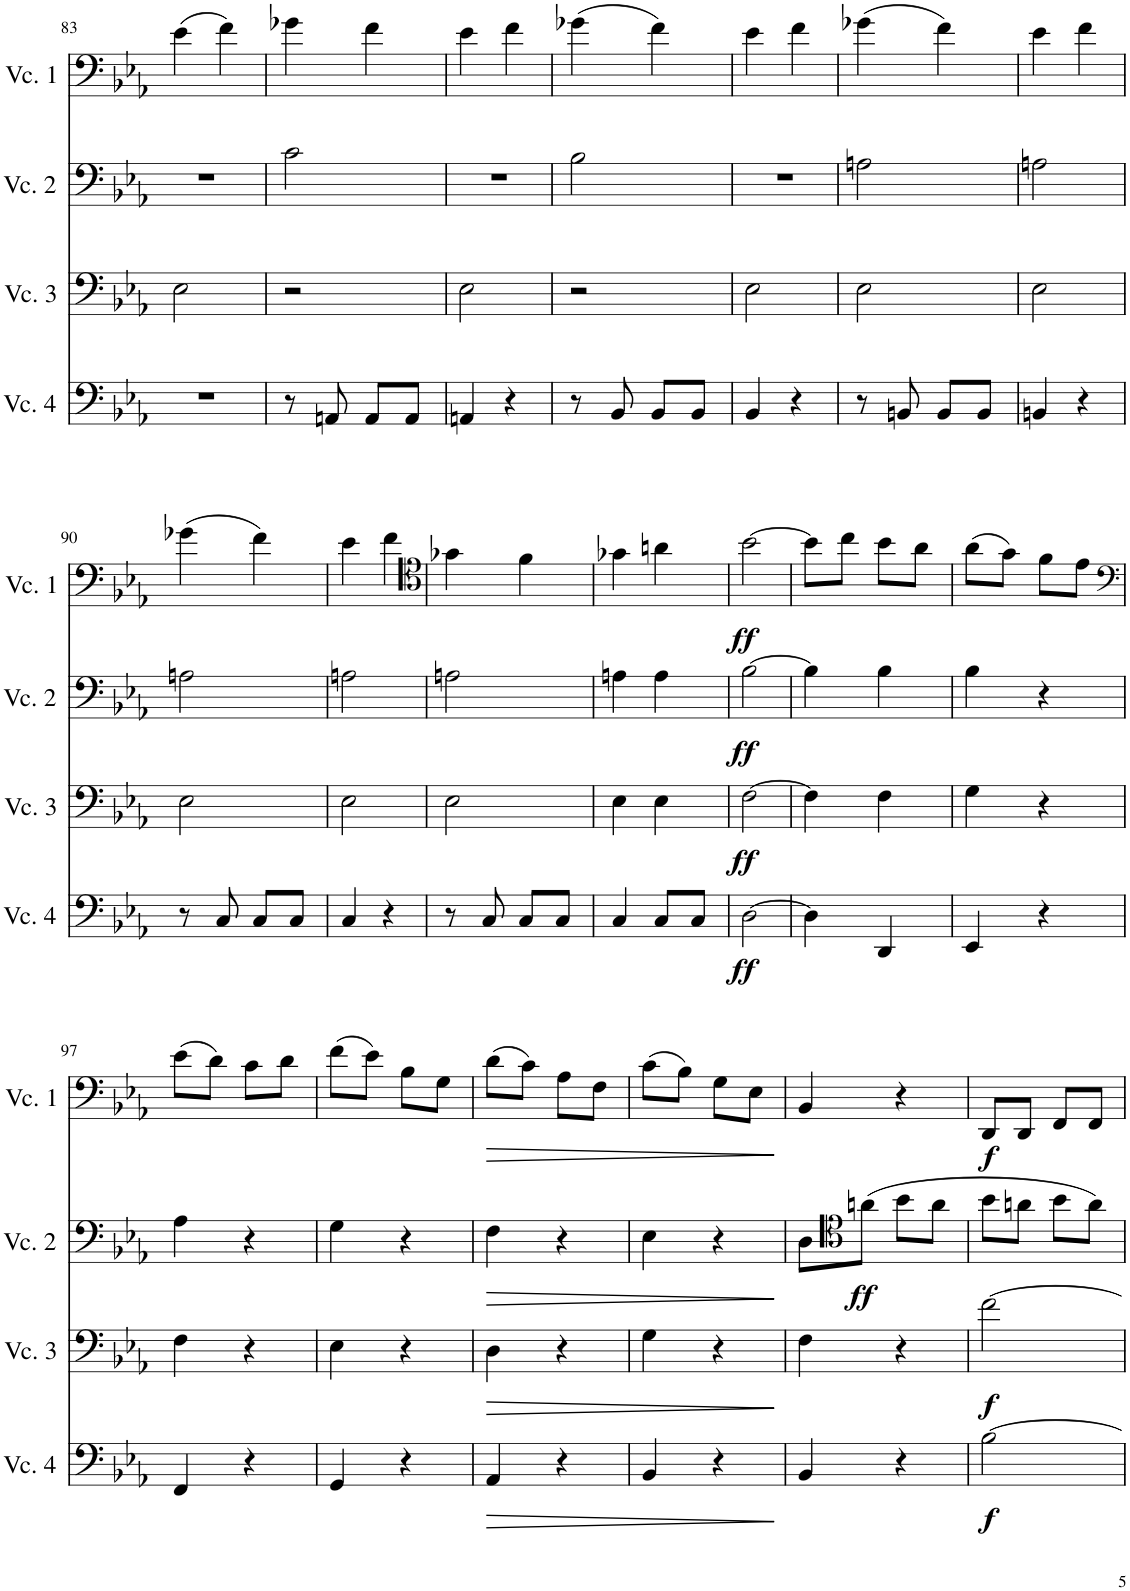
**kern	**dynam	**kern	**dynam	**kern	**dynam	**kern	**dynam
*part4	*part4	*part3	*part3	*part2	*part2	*part1	*part1
*staff4	*staff4	*staff3	*staff3	*staff2	*staff2	*staff1	*staff1
*I"Cello 4	*	*I"Cello 3	*	*I"Cello 2	*	*I"Cello 1	*
!!LO:PB:g=z
*clefF4	*	*clefF4	*	*clefF4	*	*clefF4	*
*k[b-e-a-]	*	*k[b-e-a-]	*	*k[b-e-a-]	*	*k[b-e-a-]	*
*M2/4	*	*M2/4	*	*M2/4	*	*M2/4	*
=83	=83	=83	=83	=83	=83	=83	=83
2r	.	2E-\	.	2r	.	(4e-\	.
.	.	.	.	.	.	4f\)	.
=84	=84	=84	=84	=84	=84	=84	=84
8r	.	2r	.	2c\	.	4g-X\	.
8AAn/	.	.	.	.	.	.	.
8AA/L	.	.	.	.	.	4f\	.
8AA/J	.	.	.	.	.	.	.
=85	=85	=85	=85	=85	=85	=85	=85
4AAn/	.	2E-\	.	2r	.	4e-\	.
4r	.	.	.	.	.	4f\	.
=86	=86	=86	=86	=86	=86	=86	=86
8r	.	2r	.	2B-\	.	(4g-X\	.
8BB-/	.	.	.	.	.	.	.
8BB-/L	.	.	.	.	.	4f\)	.
8BB-/J	.	.	.	.	.	.	.
=87	=87	=87	=87	=87	=87	=87	=87
4BB-/	.	2E-\	.	2r	.	4e-\	.
4r	.	.	.	.	.	4f\	.
=88	=88	=88	=88	=88	=88	=88	=88
8r	.	2E-\	.	2An\	.	(4g-X\	.
8BBn/	.	.	.	.	.	.	.
8BB/L	.	.	.	.	.	4f\)	.
8BB/J	.	.	.	.	.	.	.
=89	=89	=89	=89	=89	=89	=89	=89
4BBn/	.	2E-\	.	2An\	.	4e-\	.
4r	.	.	.	.	.	4f\	.
!!LO:LB:g=z
=90	=90	=90	=90	=90	=90	=90	=90
8r	.	2E-\	.	2An\	.	(4g-X\	.
8C/	.	.	.	.	.	.	.
8C/L	.	.	.	.	.	4f\)	.
8C/J	.	.	.	.	.	.	.
=91	=91	=91	=91	=91	=91	=91	=91
4C/	.	2E-\	.	2An\	.	4e-\	.
4r	.	.	.	.	.	4f\	.
=92	=92	=92	=92	=92	=92	=92	=92
*	*	*	*	*	*	*clefC4	*
8r	.	2E-\	.	2An\	.	4g-X\	.
8C/	.	.	.	.	.	.	.
8C/L	.	.	.	.	.	4f\	.
8C/J	.	.	.	.	.	.	.
=93	=93	=93	=93	=93	=93	=93	=93
4C/	.	4E-\	.	4An\	.	4g-X\	.
8C/L	.	4E-\	.	4A\	.	4an\	.
8C/J	.	.	.	.	.	.	.
=94	=94	=94	=94	=94	=94	=94	=94
!	!LO:DY:b	!	!LO:DY:b	!	!LO:DY:b	!	!LO:DY:b
[2D\	ff	[2F\	ff	[2B-\	ff	[2b-\	ff
=95	=95	=95	=95	=95	=95	=95	=95
4D\]	.	4F\]	.	4B-\]	.	8b-\L]	.
.	.	.	.	.	.	8cc\J	.
4DD/	.	4F\	.	4B-\	.	8b-\L	.
.	.	.	.	.	.	8a-\J	.
=96	=96	=96	=96	=96	=96	=96	=96
4EE-/	.	4G\	.	4B-\	.	(8a-\L	.
.	.	.	.	.	.	8g\J)	.
4r	.	4r	.	4r	.	8f\L	.
.	.	.	.	.	.	8e-\J	.
!!LO:LB:g=z
=97	=97	=97	=97	=97	=97	=97	=97
*	*	*	*	*	*	*clefF4	*
4FF/	.	4F\	.	4A-\	.	(8e-\L	.
.	.	.	.	.	.	8d\J)	.
4r	.	4r	.	4r	.	8c\L	.
.	.	.	.	.	.	8d\J	.
=98	=98	=98	=98	=98	=98	=98	=98
4GG/	.	4E-\	.	4G\	.	(8f\L	.
.	.	.	.	.	.	8e-\J)	.
4r	.	4r	.	4r	.	8B-\L	.
.	.	.	.	.	.	8G\J	.
=99	=99	=99	=99	=99	=99	=99	=99
!	!LO:HP:b	!	!LO:HP:b	!	!LO:HP:b	!	!LO:HP:b
4AA-/	>	4D\	>	4F\	>	(8d\L	>
.	.	.	.	.	.	8c\J)	.
4r	.	4r	.	4r	.	8A-\L	.
.	.	.	.	.	.	8F\J	.
=100	=100	=100	=100	=100	=100	=100	=100
4BB-/	.	4G\	.	4E-\	.	(8c\L	.
.	.	.	.	.	.	8B-\J)	.
4r	.	4r	.	4r	.	8G\L	.
.	.	.	.	.	.	8E-\J	.
.	]	.	]	.	]	.	]
=101	=101	=101	=101	=101	=101	=101	=101
4BB-/	.	4F\	.	8D\L	.	4BB-/	.
*	*	*	*	*clefC4	*	*	*
!	!	!	!	!	!LO:DY:b	!	!
.	.	.	.	(8an\J	ff	.	.
4r	.	4r	.	8b-\L	.	4r	.
.	.	.	.	8a\J	.	.	.
=102	=102	=102	=102	=102	=102	=102	=102
!	!LO:DY:b	!	!LO:DY:b	!	!	!	!LO:DY:b
[2B-\	f	[2f\	f	8b-\L	.	8DD/L	f
.	.	.	.	8an\J	.	8DD/J	.
.	.	.	.	8b-\L	.	8FF/L	.
.	.	.	.	8a\J)	.	8FF/J	.
=	=	=	=	=	=	=	=
*-	*-	*-	*-	*-	*-	*-	*-
